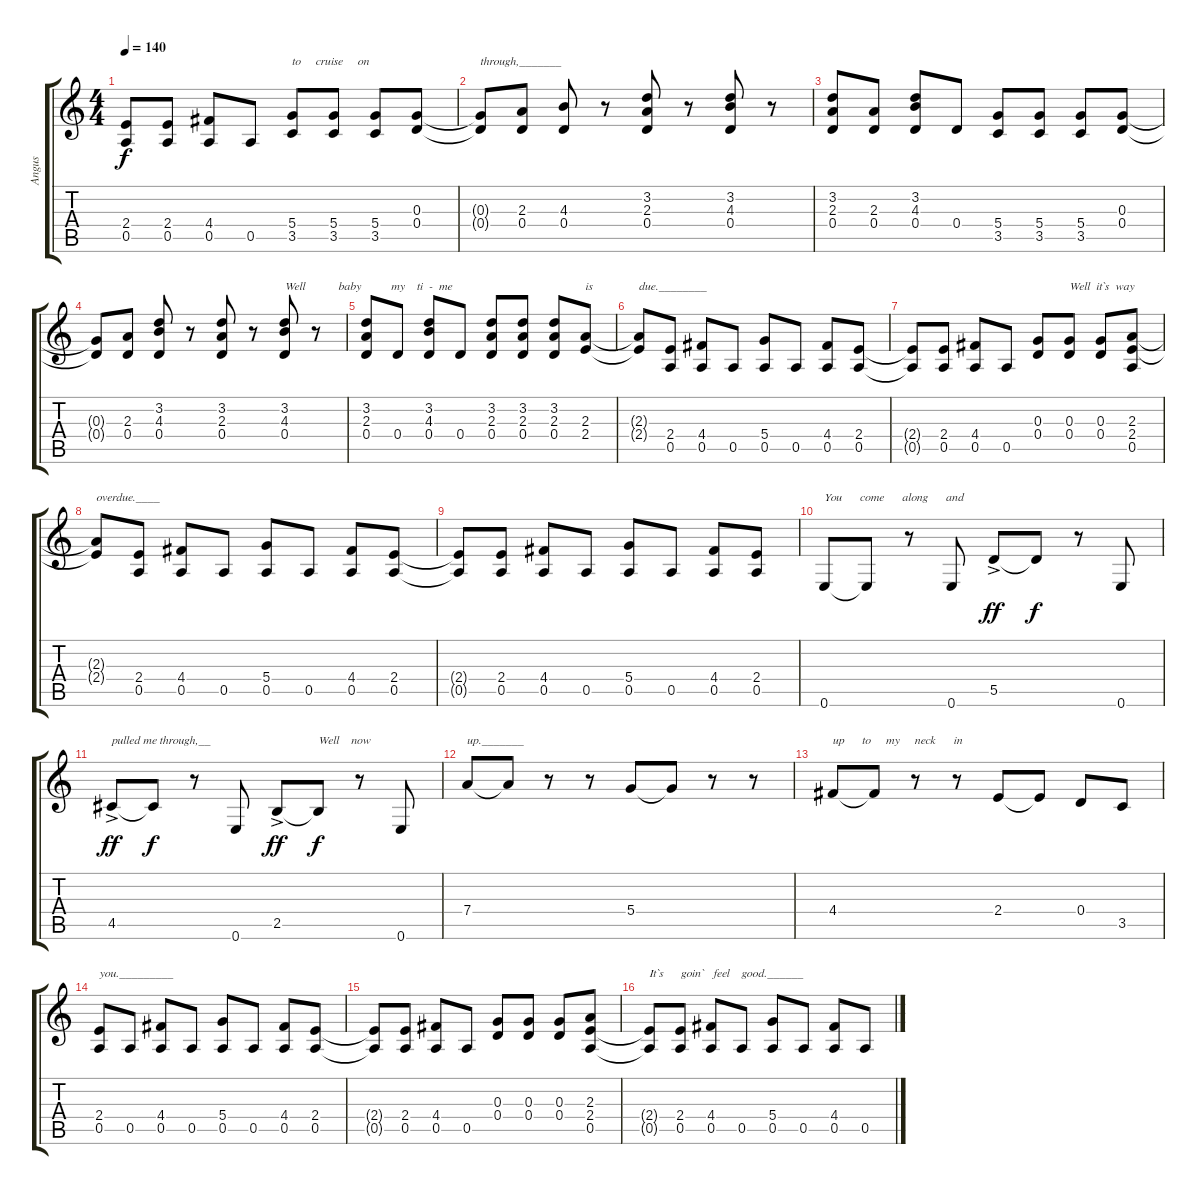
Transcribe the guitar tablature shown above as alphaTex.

\track ("Angus" "Angus") {instrument overdrivenguitar}
\staff {score tabs}
\tuning (E4 B3 G3 D3 A2 E2) {hide}
\ts (4 4)
\tempo 140
\clef g2
\ks c
(2.4{t} 0.5{t}).8{dy f} (2.4 0.5).8 (4.4 0.5).8 0.5.8 (5.4 3.5).8{txt "to     cruise     on"} (5.4 3.5).8 (5.4 3.5).8 (0.3 0.4).8 |
(0.3{t} 0.4{t}).8{txt "through,_______"} (2.3 0.4).8 (4.3 0.4).8 r.8 (3.2 2.3 0.4).8 r.8 (3.2 4.3 0.4).8 r.8 |
(3.2 2.3 0.4).8 (2.3 0.4).8 (3.2 4.3 0.4).8 0.4.8 (5.4 3.5).8 (5.4 3.5).8 (5.4 3.5).8 (0.3 0.4).8 |
(0.3{t} 0.4{t}).8 (2.3 0.4).8 (3.2 4.3 0.4).8 r.8 (3.2 2.3 0.4).8 r.8 (3.2 4.3 0.4).8{txt "Well           baby          my    ti  -  me    "} r.8 |
(3.2 2.3 0.4).8 0.4.8 (3.2 4.3 0.4).8 0.4.8 (3.2 2.3 0.4).8 (3.2 2.3 0.4).8 (3.2 2.3 0.4).8 (2.3 2.4).8{txt "is"} |
(2.3{t} 2.4{t}).8{txt "due.________"} (2.4 0.5).8 (4.4 0.5).8 0.5.8 (5.4 0.5).8 0.5.8 (4.4 0.5).8 (2.4 0.5).8 |
(2.4{t} 0.5{t}).8 (2.4 0.5).8 (4.4 0.5).8 0.5.8 (0.3 0.4).8 (0.3 0.4).8{txt "Well  it`s  way"} (0.3 0.4).8 (2.3 2.4 0.5).8 |
(2.3{t} 2.4{t}).8{txt "overdue.____"} (2.4 0.5).8 (4.4 0.5).8 0.5.8 (5.4 0.5).8 0.5.8 (4.4 0.5).8 (2.4 0.5).8 |
(2.4{t} 0.5{t}).8 (2.4 0.5).8 (4.4 0.5).8 0.5.8 (5.4 0.5).8 0.5.8 (4.4 0.5).8 (2.4 0.5).8 |
0.6.8{txt "You      come      along      and"} 0.6{t}.8 r.8 0.6.8 5.5{ac}.8{dy ff} 5.5{t}.8{dy f} r.8 0.6.8 |
4.5{ac}.8{txt "pulled me through,__" dy ff} 4.5{t}.8{dy f} r.8 0.6.8 2.5{ac}.8{dy ff} 2.5{t}.8{txt "Well    now " dy f} r.8 0.6.8 |
7.4.8{txt "up._______"} 7.4{t}.8 r.8 r.8 5.4.8 5.4{t}.8 r.8 r.8 |
4.4.8{txt "up      to     my     neck      in"} 4.4{t}.8 r.8 r.8 2.4.8 2.4{t}.8 0.4.8 3.5.8 |
(2.4 0.5).8{txt "you._________"} 0.5.8 (4.4 0.5).8 0.5.8 (5.4 0.5).8 0.5.8 (4.4 0.5).8 (2.4 0.5).8 |
(2.4{t} 0.5{t}).8 (2.4 0.5).8 (4.4 0.5).8 0.5.8 (0.3 0.4).8 (0.3 0.4).8 (0.3 0.4).8 (2.3 2.4 0.5).8 |
(2.4{t} 0.5{t}).8{txt "It`s      goin`   feel    good.______"} (2.4 0.5).8 (4.4 0.5).8 0.5.8 (5.4 0.5).8 0.5.8 (4.4 0.5).8 0.5.8
